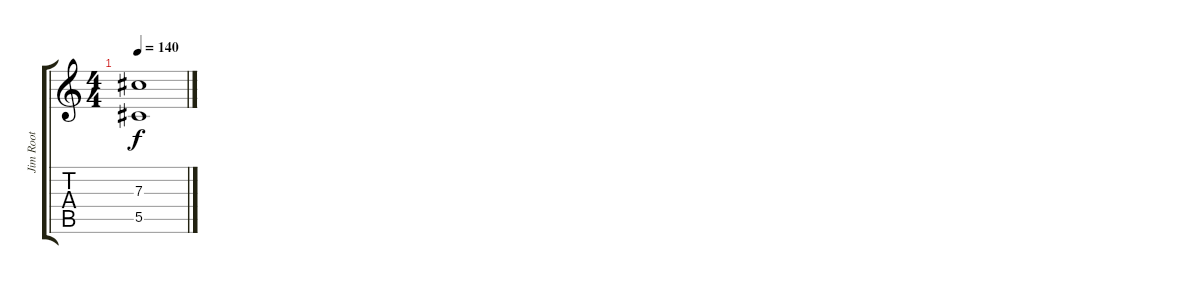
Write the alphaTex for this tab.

\track ("Jim Root" "Jim Root") {instrument distortionguitar}
\staff {score tabs}
\tuning (Eb4 Bb3 Gb3 Db3 Ab2 Db2) {hide}
\ts (4 4)
\tempo 140
\clef g2
\ks c
(7.3{t} 5.5{t}).1{dy f}
